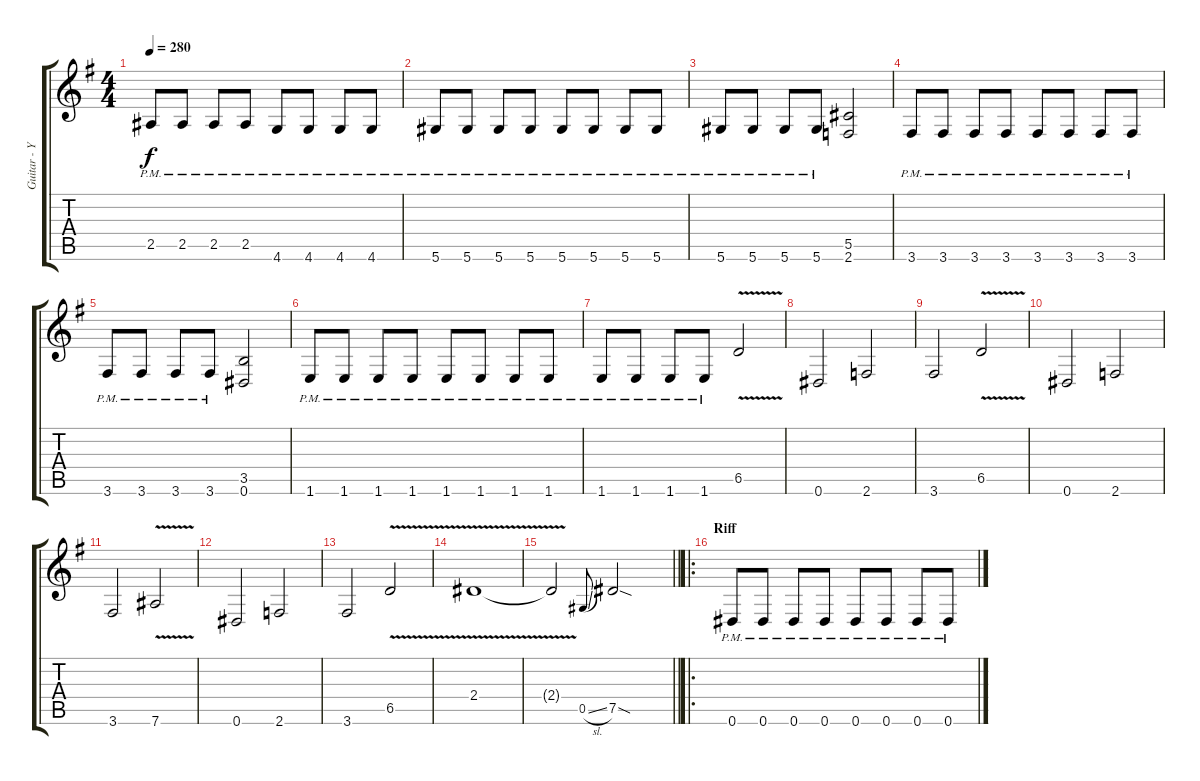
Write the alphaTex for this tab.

\track ("Guitar - Yngwie J. Malmsteen" "Guitar - Y") {instrument overdrivenguitar}
\staff {score tabs}
\tuning (Eb4 Bb3 Gb3 Db3 Ab2 Eb2) {hide}
\ts (4 4)
\tempo 280
\clef g2
\ks eminor
2.5{pm}.8{dy f} 2.5{pm}.8 2.5{pm}.8 2.5{pm}.8 4.6{pm}.8 4.6{pm}.8 4.6{pm}.8 4.6{pm}.8 |
5.6{pm}.8 5.6{pm}.8 5.6{pm}.8 5.6{pm}.8 5.6{pm}.8 5.6{pm}.8 5.6{pm}.8 5.6{pm}.8 |
5.6{pm}.8 5.6{pm}.8 5.6{pm}.8 5.6{pm}.8 (5.5 2.6).2 |
3.6{pm}.8 3.6{pm}.8 3.6{pm}.8 3.6{pm}.8 3.6{pm}.8 3.6{pm}.8 3.6{pm}.8 3.6{pm}.8 |
3.6{pm}.8 3.6{pm}.8 3.6{pm}.8 3.6{pm}.8 (3.5 0.6).2 |
1.6{pm}.8 1.6{pm}.8 1.6{pm}.8 1.6{pm}.8 1.6{pm}.8 1.6{pm}.8 1.6{pm}.8 1.6{pm}.8 |
1.6{pm}.8 1.6{pm}.8 1.6{pm}.8 1.6{pm}.8 6.5{v}.2 |
0.6.2 2.6.2 |
3.6.2 6.5{v}.2 |
0.6.2 2.6.2 |
3.6.2 7.6{v}.2 |
0.6.2 2.6.2 |
3.6.2 6.5{v}.2 |
2.4{v}.1 |
\barLineRight lightlight
2.4{t}.2 0.5{sl}.8{gr onbeat} 7.5{sod}.2 |
\ro
\section ("" "Riff")
0.6{pm}.8 0.6{pm}.8 0.6{pm}.8 0.6{pm}.8 0.6{pm}.8 0.6{pm}.8 0.6{pm}.8 0.6{pm}.8
